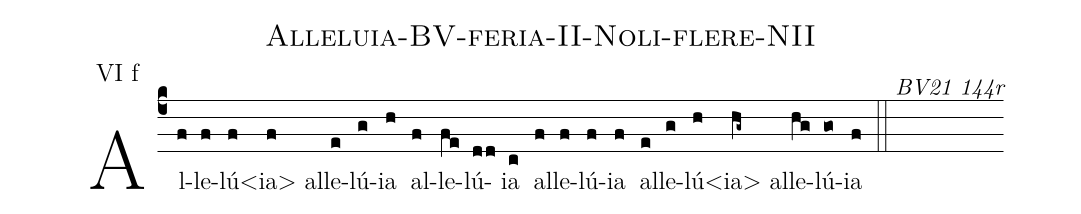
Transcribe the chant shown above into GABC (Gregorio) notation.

name: Alleluia-BV-feria-II-Noli-flere-NII;
commentary: BV21 144r;
annotation: VI f;
%%
(c4) Al(f)le(f)lú(f)<ia> al(f)le(e)lú(g)ia(h) al(f)le(fe)lú(dd)ia(c) al(f)le(f)lú(f)ia(f) al(e)le(g)lú(h)<ia> al(hg~)le(hg)lú(go)ia(f) (::)
